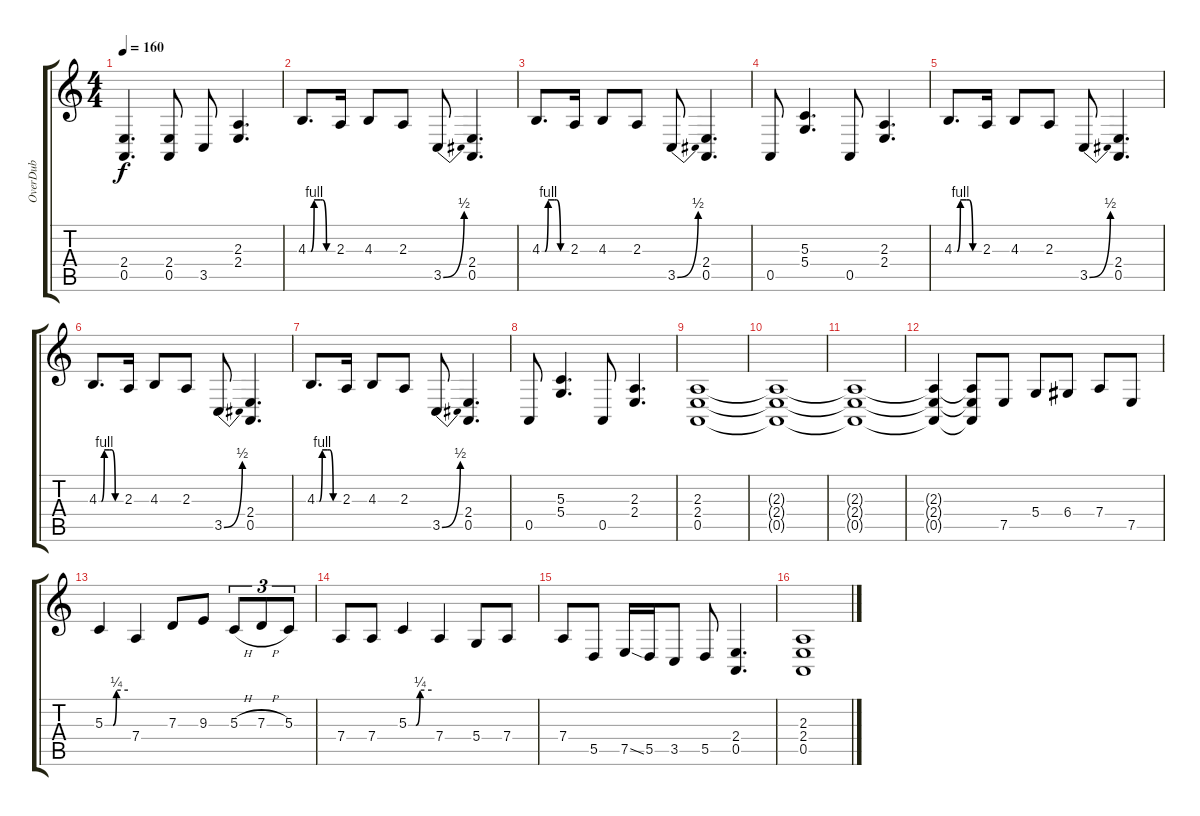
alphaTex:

\track ("OverDub" "OverDub") {mute instrument lead1square}
\staff {score tabs}
\tuning (E4 B3 G3 D3 A2 E2) {hide}
\ts (4 4)
\tempo 160
\clef g2
\ks c
(2.4 0.5).4{d dy f} (2.4 0.5).8 3.5.8 (2.3 2.4).4{d} |
4.3{be (custom 0 0 7 0 15 4 30 4 36 4 45 0 60 0)}.8{d} 2.3.16 4.3.8 2.3.8 3.5{be (bend 0 0 60 2)}.8 (2.4 0.5).4{d} |
4.3{be (custom 0 0 7 0 15 4 30 4 36 4 45 0 60 0)}.8{d} 2.3.16 4.3.8 2.3.8 3.5{be (bend 0 0 60 2)}.8 (2.4 0.5).4{d} |
0.5.8 (5.3 5.4).4{d} 0.5.8 (2.3 2.4).4{d} |
4.3{be (custom 0 0 7 0 15 4 30 4 36 4 45 0 60 0)}.8{d} 2.3.16 4.3.8 2.3.8 3.5{be (bend 0 0 60 2)}.8 (2.4 0.5).4{d} |
4.3{be (custom 0 0 7 0 15 4 30 4 36 4 45 0 60 0)}.8{d} 2.3.16 4.3.8 2.3.8 3.5{be (bend 0 0 60 2)}.8 (2.4 0.5).4{d} |
4.3{be (custom 0 0 7 0 15 4 30 4 36 4 45 0 60 0)}.8{d} 2.3.16 4.3.8 2.3.8 3.5{be (bend 0 0 60 2)}.8 (2.4 0.5).4{d} |
0.5.8 (5.3 5.4).4{d} 0.5.8 (2.3 2.4).4{d} |
(2.3 2.4 0.5).1 |
(2.3{t} 2.4{t} 0.5{t}).1 |
(2.3{t} 2.4{t} 0.5{t}).1 |
(2.3{t} 2.4{t} 0.5{t}).4 (2.3{t} 2.4{t} 0.5{t}).8{volume 11 instrument lead1square} 7.5.8 5.4.8 6.4.8 7.4.8 7.5.8 |
5.3{be (custom 0 0 10 0 21 0 30 1 60 1)}.4 7.4.4 7.3.8 9.3.8 5.3{h}.8{tu (3 2)} 7.3{h}.8{tu (3 2)} 5.3.8{tu (3 2)} |
7.4.8 7.4.8 5.3{be (custom 0 0 19 0 30 1 60 1)}.4 7.4.4 5.4.8 7.4.8 |
7.4.8 5.5.8 7.5{ss}.16 5.5.16 3.5.8 5.5.8 (2.4 0.5).4{d} |
(2.3 2.4 0.5).1
